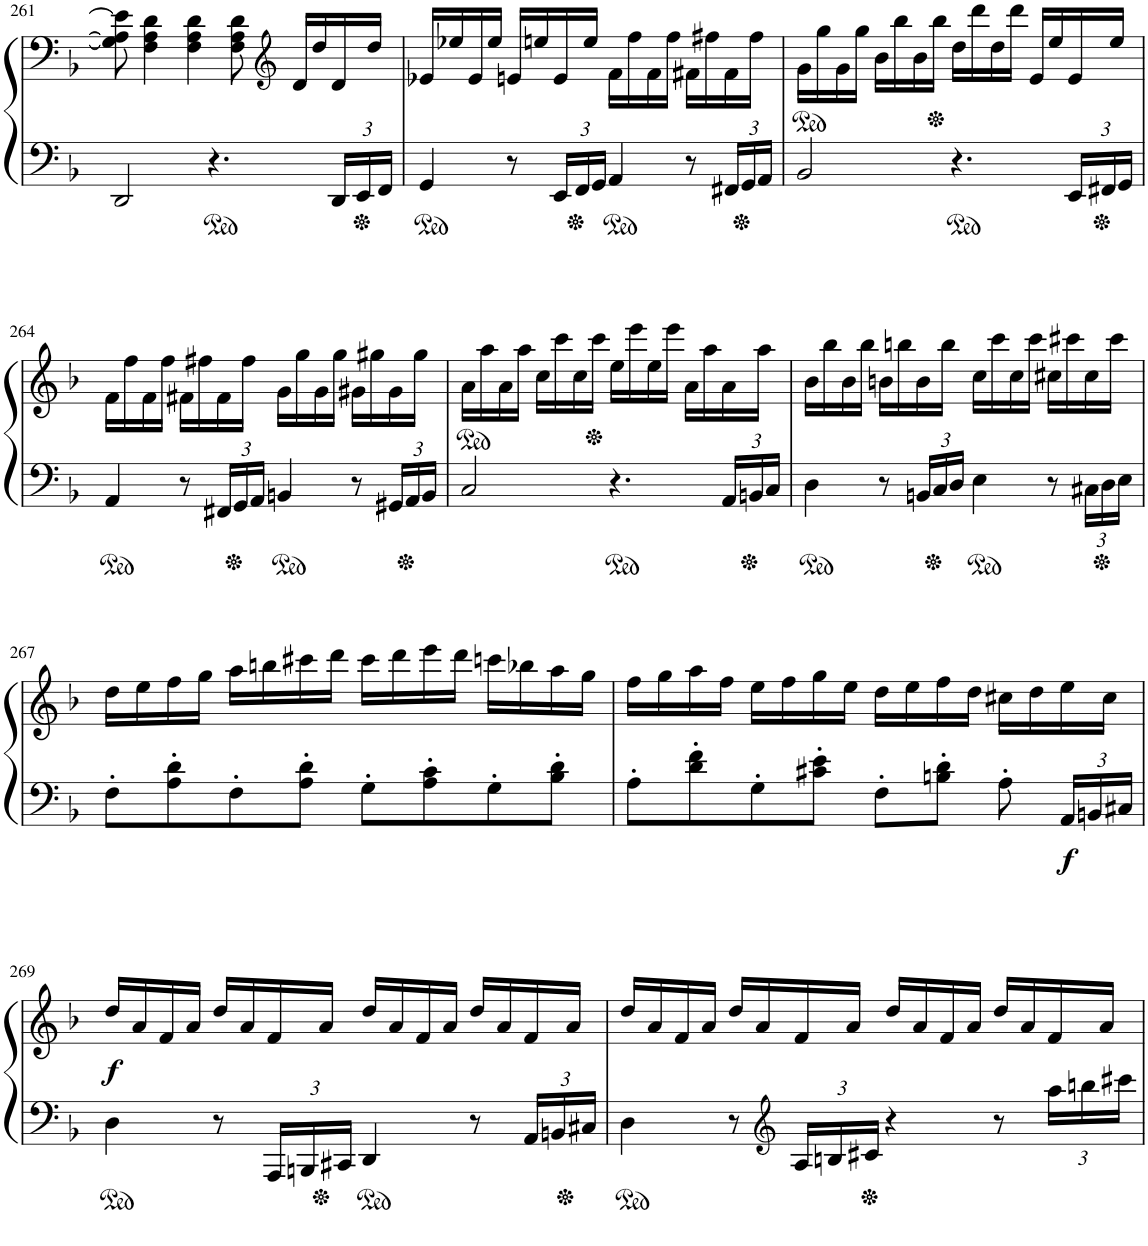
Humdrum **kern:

**kern	**kern	**dynam
*part1	*part1	*part1
*staff2	*staff1	*staff1/2
*I"ピアノ	*	*
!!LO:PB:g=z
*clefF4	*clefF4	*
*k[b-]	*k[b-]	*
*M4/4	*M4/4	*
*met(c)	*met(c)	*
=261	=261	=261
2DD/	8G\] 8A\] 8e\]	.
.	4F\ 4A\ 4d\	.
.	4F\ 4A\ 4d\	.
4.r	.	.
.	8F\ 8A\ 8d\	.
*	*clefG2	*
.	16d/LL	.
.	16dd/	.
*Xbrackettup	*	*
24DD/LL	16d/	.
24EE/	.	.
.	16dd/JJ	.
24FF/JJ	.	.
=262	=262	=262
4GG/	16e-X/LL	.
.	16ee-X/	.
.	16e-/	.
.	16ee-/JJ	.
8r	16en/LL	.
.	16een/	.
24EE/LL	16e/	.
24FF/	.	.
.	16ee/JJ	.
24GG/JJ	.	.
*ped	*	*
4AA/	16f\LL	.
.	16ff\	.
.	16f\	.
.	16ff\JJ	.
8r	16f#X\LL	.
.	16ff#X\	.
24FF#X/LL	16f#\	.
24GG/	.	.
.	16ff#\JJ	.
24AA/JJ	.	.
=263	=263	=263
*	*ped	*
2BB-/	16g\LL	.
.	16gg\	.
.	16g\	.
.	16gg\JJ	.
.	16b-\LL	.
.	16bb-\	.
.	16b-\	.
.	16bb-\JJ	.
*	*Xped	*
4.r	16dd\LL	.
.	16ddd\	.
.	16dd\	.
.	16ddd\JJ	.
.	16e/LL	.
.	16ee/	.
24EE/LL	16e/	.
24FF#X/	.	.
.	16ee/JJ	.
*Xped	*	*
24GG/JJ	.	.
!!LO:LB:g=z
=264	=264	=264
4AA/	16f\LL	.
.	16ff\	.
.	16f\	.
.	16ff\JJ	.
8r	16f#X\LL	.
.	16ff#X\	.
24FF#X/LL	16f#\	.
24GG/	.	.
.	16ff#\JJ	.
24AA/JJ	.	.
*ped	*	*
4BBn/	16g\LL	.
.	16gg\	.
.	16g\	.
.	16gg\JJ	.
8r	16g#X\LL	.
.	16gg#X\	.
24GG#X/LL	16g#\	.
24AA/	.	.
.	16gg#\JJ	.
24BB/JJ	.	.
=265	=265	=265
*	*ped	*
2C/	16a\LL	.
.	16aa\	.
.	16a\	.
.	16aa\JJ	.
.	16cc\LL	.
.	16ccc\	.
.	16cc\	.
.	16ccc\JJ	.
*	*Xped	*
4.r	16ee\LL	.
.	16eee\	.
.	16ee\	.
.	16eee\JJ	.
.	16a\LL	.
.	16aa\	.
24AA/LL	16a\	.
24BBn/	.	.
.	16aa\JJ	.
*Xped	*	*
24C/JJ	.	.
=266	=266	=266
4D\	16b-\LL	.
.	16bb-\	.
.	16b-\	.
.	16bb-\JJ	.
8r	16bn\LL	.
.	16bbn\	.
24BBn/LL	16b\	.
24C/	.	.
.	16bb\JJ	.
24D/JJ	.	.
4E\	16cc\LL	.
.	16ccc\	.
.	16cc\	.
.	16ccc\JJ	.
8r	16cc#X\LL	.
.	16ccc#X\	.
24C#X\LL	16cc#\	.
24D\	.	.
.	16ccc#\JJ	.
24E\JJ	.	.
!!LO:LB:g=z
=267	=267	=267
8F'\L	16dd\LL	.
.	16ee\	.
8A\' 8d\'	16ff\	.
.	16gg\JJ	.
8F'\	16aa\LL	.
.	16bbn\	.
8A\' 8d\'J	16ccc#X\	.
.	16ddd\JJ	.
8G'\L	16ccc#\LL	.
.	16ddd\	.
8A\' 8c\'	16eee\	.
.	16ddd\JJ	.
8G'\	16cccn\LL	.
.	16bb-X\	.
8B-\' 8d\'J	16aa\	.
.	16gg\JJ	.
=268	=268	=268
8A'\L	16ff\LL	.
.	16gg\	.
8d\' 8f\'	16aa\	.
.	16ff\JJ	.
8G'\	16ee\LL	.
.	16ff\	.
8c#X\' 8e\'J	16gg\	.
.	16ee\JJ	.
8F'\L	16dd\LL	.
.	16ee\	.
8Bn\' 8d\'J	16ff\	.
.	16dd\JJ	.
8A'\	16cc#X\LL	.
.	16dd\	.
!	!	!LO:DY:b=2
24AA/LL	16ee\	f
24BBn/	.	.
.	16cc#\JJ	.
24C#X/JJ	.	.
!!LO:LB:g=z
=269	=269	=269
!	!	!LO:DY:a=2
4D\	16dd/LL	f
.	16a/	.
.	16f/	.
.	16a/JJ	.
8r	16dd/LL	.
.	16a/	.
24AAA/LL	16f/	.
24BBBn/	.	.
.	16a/JJ	.
24CC#X/JJ	.	.
4DD/	16dd/LL	.
.	16a/	.
.	16f/	.
.	16a/JJ	.
8r	16dd/LL	.
.	16a/	.
24AA/LL	16f/	.
24BBn/	.	.
.	16a/JJ	.
24C#X/JJ	.	.
=270	=270	=270
4D\	16dd/LL	.
.	16a/	.
.	16f/	.
.	16a/JJ	.
8r	16dd/LL	.
.	16a/	.
*clefG2	*	*
24A/LL	16f/	.
24Bn/	.	.
.	16a/JJ	.
24c#X/JJ	.	.
4r	16dd/LL	.
.	16a/	.
.	16f/	.
.	16a/JJ	.
8r	16dd/LL	.
.	16a/	.
24aa\LL	16f/	.
24bbn\	.	.
.	16a/JJ	.
24ccc#X\JJ	.	.
=	=	=
*-	*-	*-
